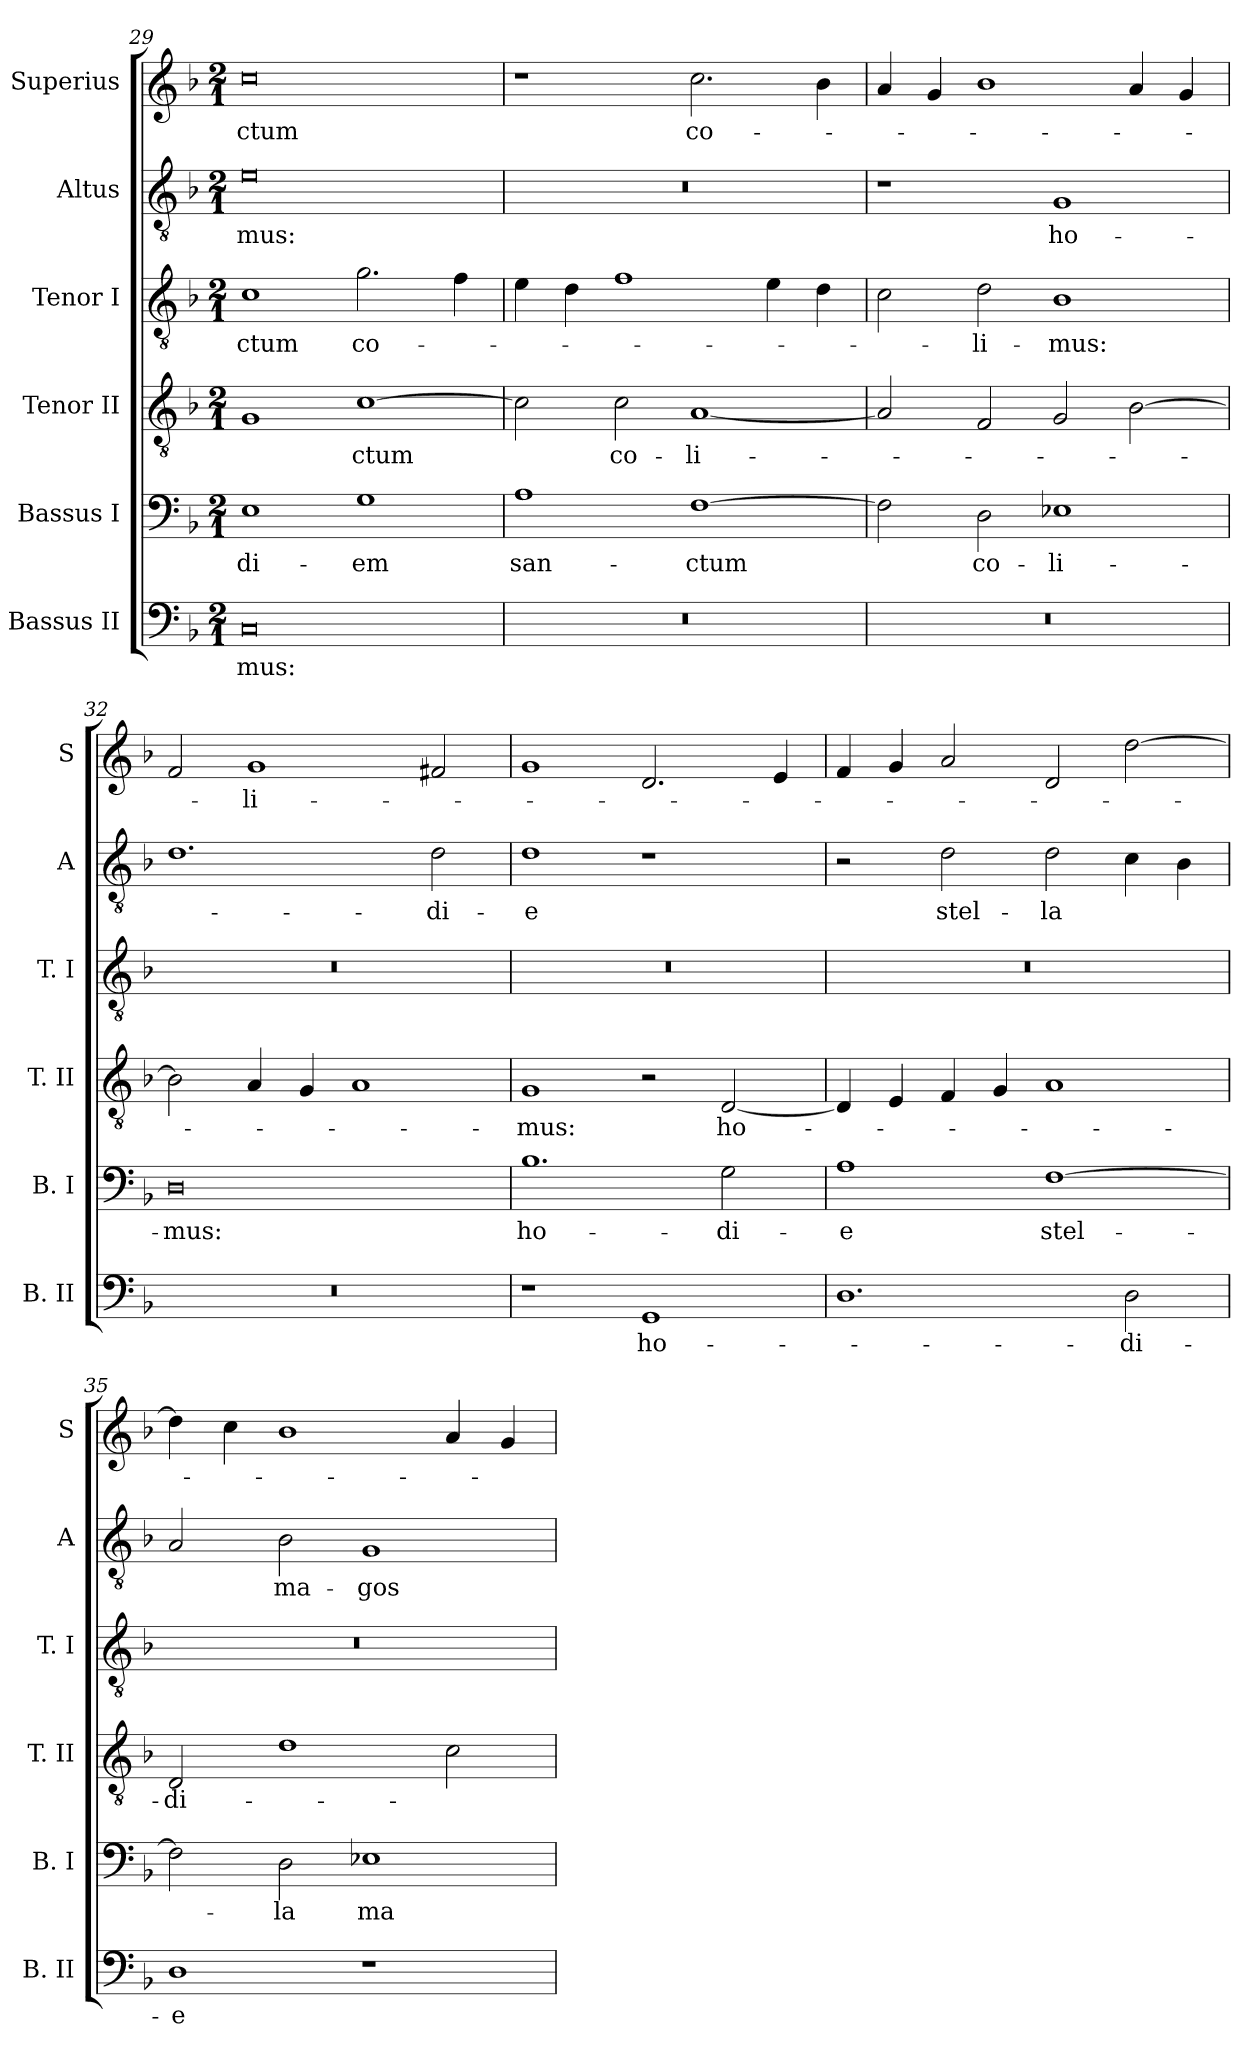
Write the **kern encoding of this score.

**kern	**text	**kern	**text	**kern	**text	**kern	**text	**kern	**text	**kern	**text
*part6	*part6	*part5	*part5	*part4	*part4	*part3	*part3	*part2	*part2	*part1	*part1
*staff6	*staff6	*staff5	*staff5	*staff4	*staff4	*staff3	*staff3	*staff2	*staff2	*staff1	*staff1
*I"Bassus II	*	*I"Bassus I	*	*I"Tenor II	*	*I"Tenor I	*	*I"Altus	*	*I"Superius	*
*I'B. II	*	*I'B. I	*	*I'T. II	*	*I'T. I	*	*I'A	*	*I'S	*
*clefF4	*	*clefF4	*	*clefGv2	*	*clefGv2	*	*clefGv2	*	*clefG2	*
*k[b-]	*	*k[b-]	*	*k[b-]	*	*k[b-]	*	*k[b-]	*	*k[b-]	*
*F:	*	*F:	*	*F:	*	*F:	*	*F:	*	*F:	*
*M2/1	*	*M2/1	*	*M2/1	*	*M2/1	*	*M2/1	*	*M2/1	*
=29	=29	=29	=29	=29	=29	=29	=29	=29	=29	=29	=29
0C	-mus:	1E	di-	1G	.	1c	-ctum	0e	-mus:	0cc	-ctum
.	.	1G	-em	[1c	-ctum	2.g	co-	.	.	.	.
.	.	.	.	.	.	4f	.	.	.	.	.
=30	=30	=30	=30	=30	=30	=30	=30	=30	=30	=30	=30
0r	.	1A	san-	2c]	.	4e	.	0r	.	1r	.
.	.	.	.	.	.	4d	.	.	.	.	.
.	.	.	.	2c	co-	1f	.	.	.	.	.
.	.	[1F	-ctum	[1A	-li-	.	.	.	.	2.cc	co-
.	.	.	.	.	.	4e	.	.	.	.	.
.	.	.	.	.	.	4d	.	.	.	4b-	.
=31	=31	=31	=31	=31	=31	=31	=31	=31	=31	=31	=31
0r	.	2F]	.	2A]	.	2c	.	1r	.	4a	.
.	.	.	.	.	.	.	.	.	.	4g	.
.	.	2D	co-	2F	.	2d	-li-	.	.	1b-	.
.	.	1E-X	-li-	2G	.	1B-	-mus:	1G	ho-	.	.
.	.	.	.	[2B-	.	.	.	.	.	4a	.
.	.	.	.	.	.	.	.	.	.	4g	.
=32	=32	=32	=32	=32	=32	=32	=32	=32	=32	=32	=32
0r	.	0D	-mus:	2B-]	.	0r	.	1.d	.	2f	.
.	.	.	.	4A	.	.	.	.	.	1g	-li-
.	.	.	.	4G	.	.	.	.	.	.	.
.	.	.	.	1A	.	.	.	.	.	.	.
.	.	.	.	.	.	.	.	2d	-di-	2f#X	.
=33	=33	=33	=33	=33	=33	=33	=33	=33	=33	=33	=33
1r	.	1.B-	ho-	1G	-mus:	0r	.	1d	-e	1g	.
1GG	ho-	.	.	2r	.	.	.	1r	.	2.d	.
.	.	2G	-di-	[2D	ho-	.	.	.	.	.	.
.	.	.	.	.	.	.	.	.	.	4e	.
=34	=34	=34	=34	=34	=34	=34	=34	=34	=34	=34	=34
1.D	.	1A	-e	4D]	.	0r	.	2r	.	4f	.
.	.	.	.	4E	.	.	.	.	.	4g	.
.	.	.	.	4F	.	.	.	2d	stel-	2a	.
.	.	.	.	4G	.	.	.	.	.	.	.
.	.	[1F	stel-	1A	.	.	.	2d	-la	2d	.
2D	-di-	.	.	.	.	.	.	4c	.	[2dd	.
.	.	.	.	.	.	.	.	4B-	.	.	.
=35	=35	=35	=35	=35	=35	=35	=35	=35	=35	=35	=35
1D	-e	2F]	.	2D	-di-	0r	.	2A	.	4dd]	.
.	.	.	.	.	.	.	.	.	.	4cc	.
.	.	2D	-la	1d	.	.	.	2B-	ma-	1b-	.
1r	.	1E-X	ma-	.	.	.	.	1G	-gos	.	.
.	.	.	.	2c	.	.	.	.	.	4a	.
.	.	.	.	.	.	.	.	.	.	4g	.
=	=	=	=	=	=	=	=	=	=	=	=
*-	*-	*-	*-	*-	*-	*-	*-	*-	*-	*-	*-
